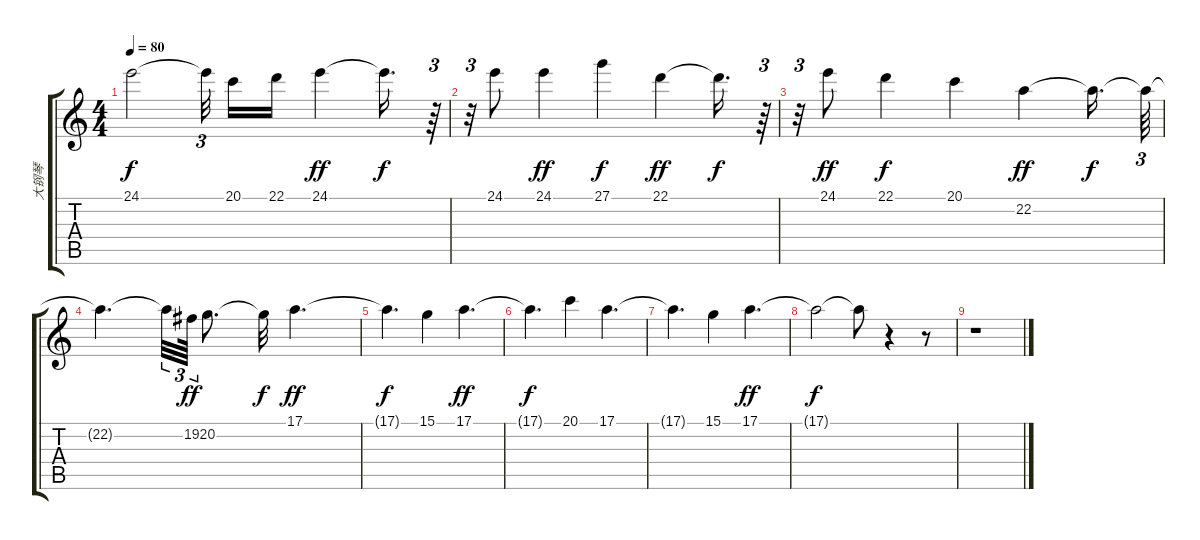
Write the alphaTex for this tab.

\track ("大钢琴" "大钢琴") {instrument acousticgrandpiano}
\staff {score tabs}
\tuning (E4 B3 G3 D3 A2 E2) {hide}
\ts (4 4)
\tempo 80
\clef g2
\ks c
24.1{t}.2{dy f} 24.1{t}.32{tu (3 2) beam splitsecondary} 20.1.16 22.1.16 24.1.4{dy ff} 24.1{t}.16{d dy f} r.64{tu (3 2)} |
r.32{tu (3 2)} 24.1.8 24.1.4{dy ff} 27.1.4{dy f} 22.1.4{dy ff} 22.1{t}.16{d dy f} r.64{tu (3 2)} |
r.32{tu (3 2)} 24.1.8{dy ff} 22.1.4{dy f} 20.1.4 22.2.4{dy ff} 22.2{t}.16{d dy f} 22.2{t}.64{tu (3 2)} |
22.2{t}.4{d} 22.2{t}.32{tu (3 2)} 19.2.64{tu (3 2) dy ff} 20.2.8{d} 20.2{t}.32{dy f} 17.1.4{d dy ff} |
17.1{t}.4{d dy f} 15.1.4 17.1.4{d dy ff} |
17.1{t}.4{d dy f} 20.1.4 17.1.4{d} |
17.1{t}.4{d} 15.1.4 17.1.4{d dy ff} |
17.1{t}.2{dy f} 17.1{t}.8 r.4 r.8 |
r.1
